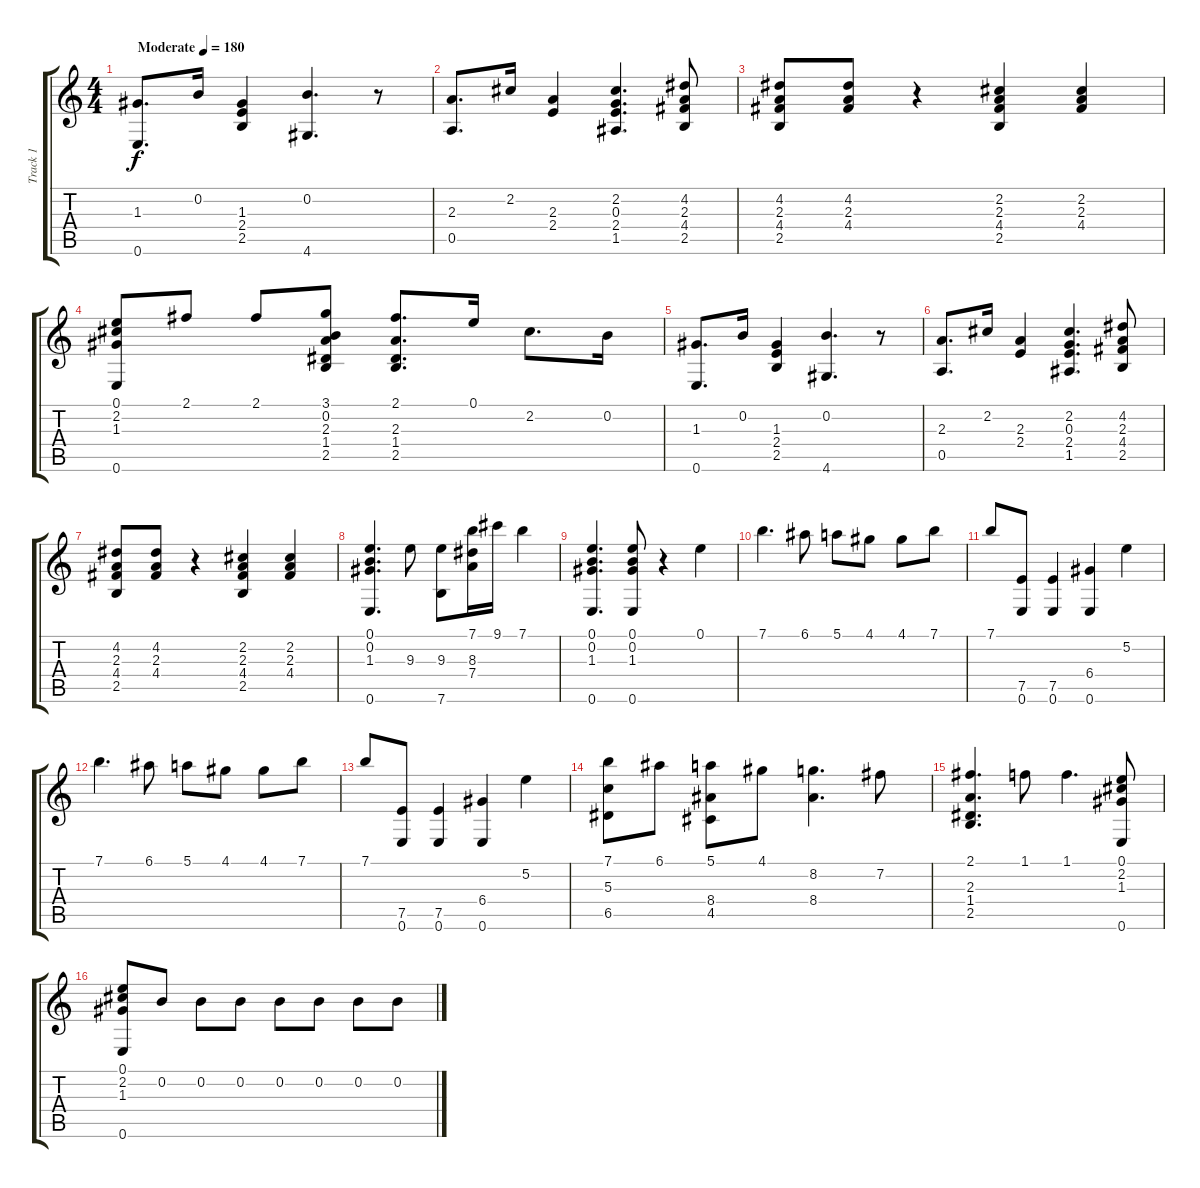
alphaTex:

\track ("Track 1" "Track 1") {instrument acousticguitarnylon}
\staff {score tabs}
\tuning (E4 B3 G3 D3 A2 E2) {hide}
\ts (4 4)
\tempo (180 "Moderate")
\clef g2
\ks c
(1.3 0.6).8{d dy f instrument acousticguitarnylon} 0.2.16 (1.3 2.4 2.5).4 (0.2 4.6).4{d} r.8 |
(2.3 0.5).8{d} 2.2.16 (2.3 2.4).4 (2.2 0.3 2.4 1.5).4{d} (4.2 2.3 4.4 2.5).8 |
(4.2 2.3 4.4 2.5).8 (4.2 2.3 4.4).8 r.4 (2.2 2.3 4.4 2.5).4 (2.2 2.3 4.4).4 |
(0.1 2.2 1.3 0.6).8 2.1.8 2.1.8 (3.1 0.2 2.3 1.4 2.5).8 (2.1 2.3 1.4 2.5).8{d} 0.1.16 2.2.8{d} 0.2.16 |
(1.3 0.6).8{d} 0.2.16 (1.3 2.4 2.5).4 (0.2 4.6).4{d} r.8 |
(2.3 0.5).8{d} 2.2.16 (2.3 2.4).4 (2.2 0.3 2.4 1.5).4{d} (4.2 2.3 4.4 2.5).8 |
(4.2 2.3 4.4 2.5).8 (4.2 2.3 4.4).8 r.4 (2.2 2.3 4.4 2.5).4 (2.2 2.3 4.4).4 |
(0.1 0.2 1.3 0.6).4{d} 9.3.8 (9.3 7.6).8 (7.1 8.3 7.4).16 9.1.16 7.1.4 |
(0.1 0.2 1.3 0.6).4{d} (0.1 0.2 1.3 0.6).8 r.4 0.1.4 |
7.1.4{d} 6.1.8 5.1.8 4.1.8 4.1.8 7.1.8 |
7.1.8 (7.5 0.6).8 (7.5 0.6).4 (6.4 0.6).4 5.2.4 |
7.1.4{d} 6.1.8 5.1.8 4.1.8 4.1.8 7.1.8 |
7.1.8 (7.5 0.6).8 (7.5 0.6).4 (6.4 0.6).4 5.2.4 |
(7.1 5.3 6.5).8 6.1.8 (5.1 8.4 4.5).8 4.1.8 (8.2 8.4).4{d} 7.2.8 |
(2.1 2.3 1.4 2.5).4{d} 1.1.8 1.1.4{d} (0.1 2.2 1.3 0.6).8 |
(0.1 2.2 1.3 0.6).8 0.2.8 0.2.8 0.2.8 0.2.8 0.2.8 0.2.8 0.2.8
